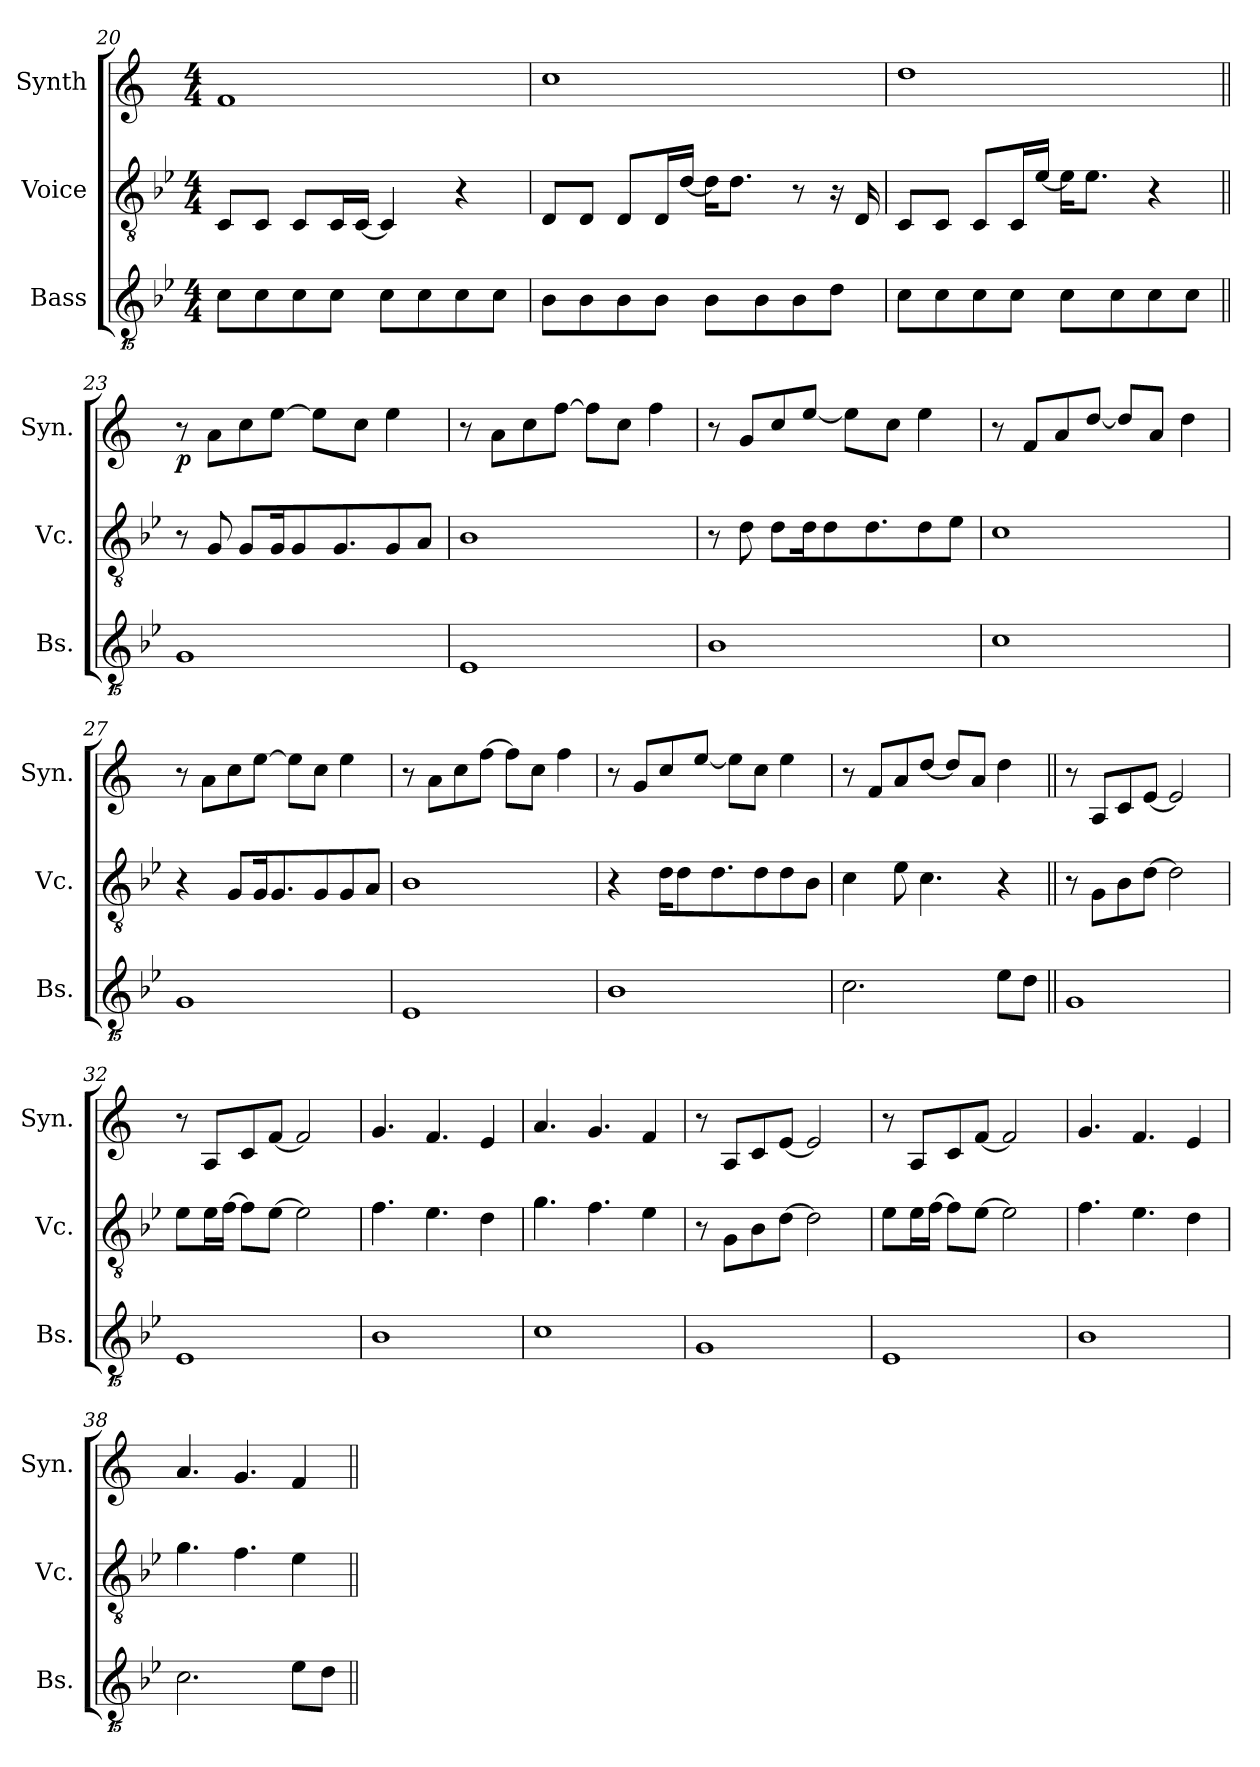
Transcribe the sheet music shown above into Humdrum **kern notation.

**kern	**kern	**kern	**dynam
*part3	*part2	*part1	*part1
*staff3	*staff2	*staff1	*staff1
*I"Bass	*I"Voice	*I"Synth	*
*I'Bs.	*I'Vc.	*I'Syn.	*
*clefGvv2	*clefGv2	*clefG2	*
*	*	*ITrd1c2	*
*k[b-e-]	*k[b-e-]	*k[b-e-]	*
*M4/4	*M4/4	*M4/4	*
=20	=20	=20	=20
8C\L	8C/L	1e-	.
8C\	8C/J	.	.
8C\	8C/L	.	.
8C\J	16C/L	.	.
.	[16C/JJ	.	.
8C\L	4C/]	.	.
8C\	.	.	.
8C\	4r	.	.
8C\J	.	.	.
=21	=21	=21	=21
8BB-\L	8D/L	1b-	.
8BB-\	8D/J	.	.
8BB-\	8D/L	.	.
8BB-\J	16D/L	.	.
.	[16d/JJ	.	.
8BB-\L	16d\KL]	.	.
.	8.d\J	.	.
8BB-\	.	.	.
8BB-\	8r	.	.
8D\J	16r	.	.
.	16D/	.	.
=22	=22	=22	=22
8C\L	8C/L	1cc	.
8C\	8C/J	.	.
8C\	8C/L	.	.
8C\J	16C/L	.	.
.	[16e-/JJ	.	.
8C\L	16e-\KL]	.	.
.	8.e-\J	.	.
8C\	.	.	.
8C\	4r	.	.
8C\J	.	.	.
=23||	=23||	=23||	=23||
!	!	!	!LO:DY:b
1GG	8r	8r	p
.	8G/	8g\L	.
.	8G/L	8b-\	.
.	16G/K	[8dd\J	.
.	8G/	.	.
.	.	8dd\L]	.
.	8.G/	.	.
.	.	8b-\J	.
.	8G/	4dd\	.
.	8A/J	.	.
=24	=24	=24	=24
1EE-	1B-	8r	.
.	.	8g\L	.
.	.	8b-\	.
.	.	[8ee-\J	.
.	.	8ee-\L]	.
.	.	8b-\J	.
.	.	4ee-\	.
=25	=25	=25	=25
1BB-	8r	8r	.
.	8d\	8f/L	.
.	8d\L	8b-/	.
.	16d\K	[8dd/J	.
.	8d\	.	.
.	.	8dd\L]	.
.	8.d\	.	.
.	.	8b-\J	.
.	8d\	4dd\	.
.	8e-\J	.	.
=26	=26	=26	=26
1C	1c	8r	.
.	.	8e-/L	.
.	.	8g/	.
.	.	[8cc/J	.
.	.	8cc/L]	.
.	.	8g/J	.
.	.	4cc\	.
=27	=27	=27	=27
1GG	4r	8r	.
.	.	8g\L	.
.	8G/L	8b-\	.
.	16G/K	[8dd\J	.
.	8.G/	.	.
.	.	8dd\L]	.
.	8G/	8b-\J	.
.	8G/	4dd\	.
.	8A/J	.	.
=28	=28	=28	=28
1EE-	1B-	8r	.
.	.	8g\L	.
.	.	8b-\	.
.	.	[8ee-\J	.
.	.	8ee-\L]	.
.	.	8b-\J	.
.	.	4ee-\	.
=29	=29	=29	=29
1BB-	4r	8r	.
.	.	8f/L	.
.	16d\KL	8b-/	.
.	8d\	.	.
.	.	[8dd/J	.
.	8.d\	.	.
.	.	8dd\L]	.
.	8d\	8b-\J	.
.	8d\	4dd\	.
.	8B-\J	.	.
=30	=30	=30	=30
2.C\	4c\	8r	.
.	.	8e-/L	.
.	8e-\	8g/	.
.	4.c\	[8cc/J	.
.	.	8cc/L]	.
.	.	8g/J	.
8E-\L	4r	4cc\	.
8D\J	.	.	.
=31||	=31||	=31||	=31||
1GG	8r	8r	.
.	8G\L	8G/L	.
.	8B-\	8B-/	.
.	[8d\J	[8d/J	.
.	2d\]	2d/]	.
=32	=32	=32	=32
1EE-	8e-\L	8r	.
.	16e-\L	8G/L	.
.	[16f\JJ	.	.
.	8f\L]	8B-/	.
.	[8e-\J	[8e-/J	.
.	2e-\]	2e-/]	.
=33	=33	=33	=33
1BB-	4.f\	4.f/	.
.	4.e-\	4.e-/	.
.	4d\	4d/	.
=34	=34	=34	=34
1C	4.g\	4.g/	.
.	4.f\	4.f/	.
.	4e-\	4e-/	.
=35	=35	=35	=35
1GG	8r	8r	.
.	8G\L	8G/L	.
.	8B-\	8B-/	.
.	[8d\J	[8d/J	.
.	2d\]	2d/]	.
=36	=36	=36	=36
1EE-	8e-\L	8r	.
.	16e-\L	8G/L	.
.	[16f\JJ	.	.
.	8f\L]	8B-/	.
.	[8e-\J	[8e-/J	.
.	2e-\]	2e-/]	.
=37	=37	=37	=37
1BB-	4.f\	4.f/	.
.	4.e-\	4.e-/	.
.	4d\	4d/	.
=38	=38	=38	=38
2.C\	4.g\	4.g/	.
.	4.f\	4.f/	.
8E-\L	4e-\	4e-/	.
8D\J	.	.	.
=||	=||	=||	=||
*-	*-	*-	*-
